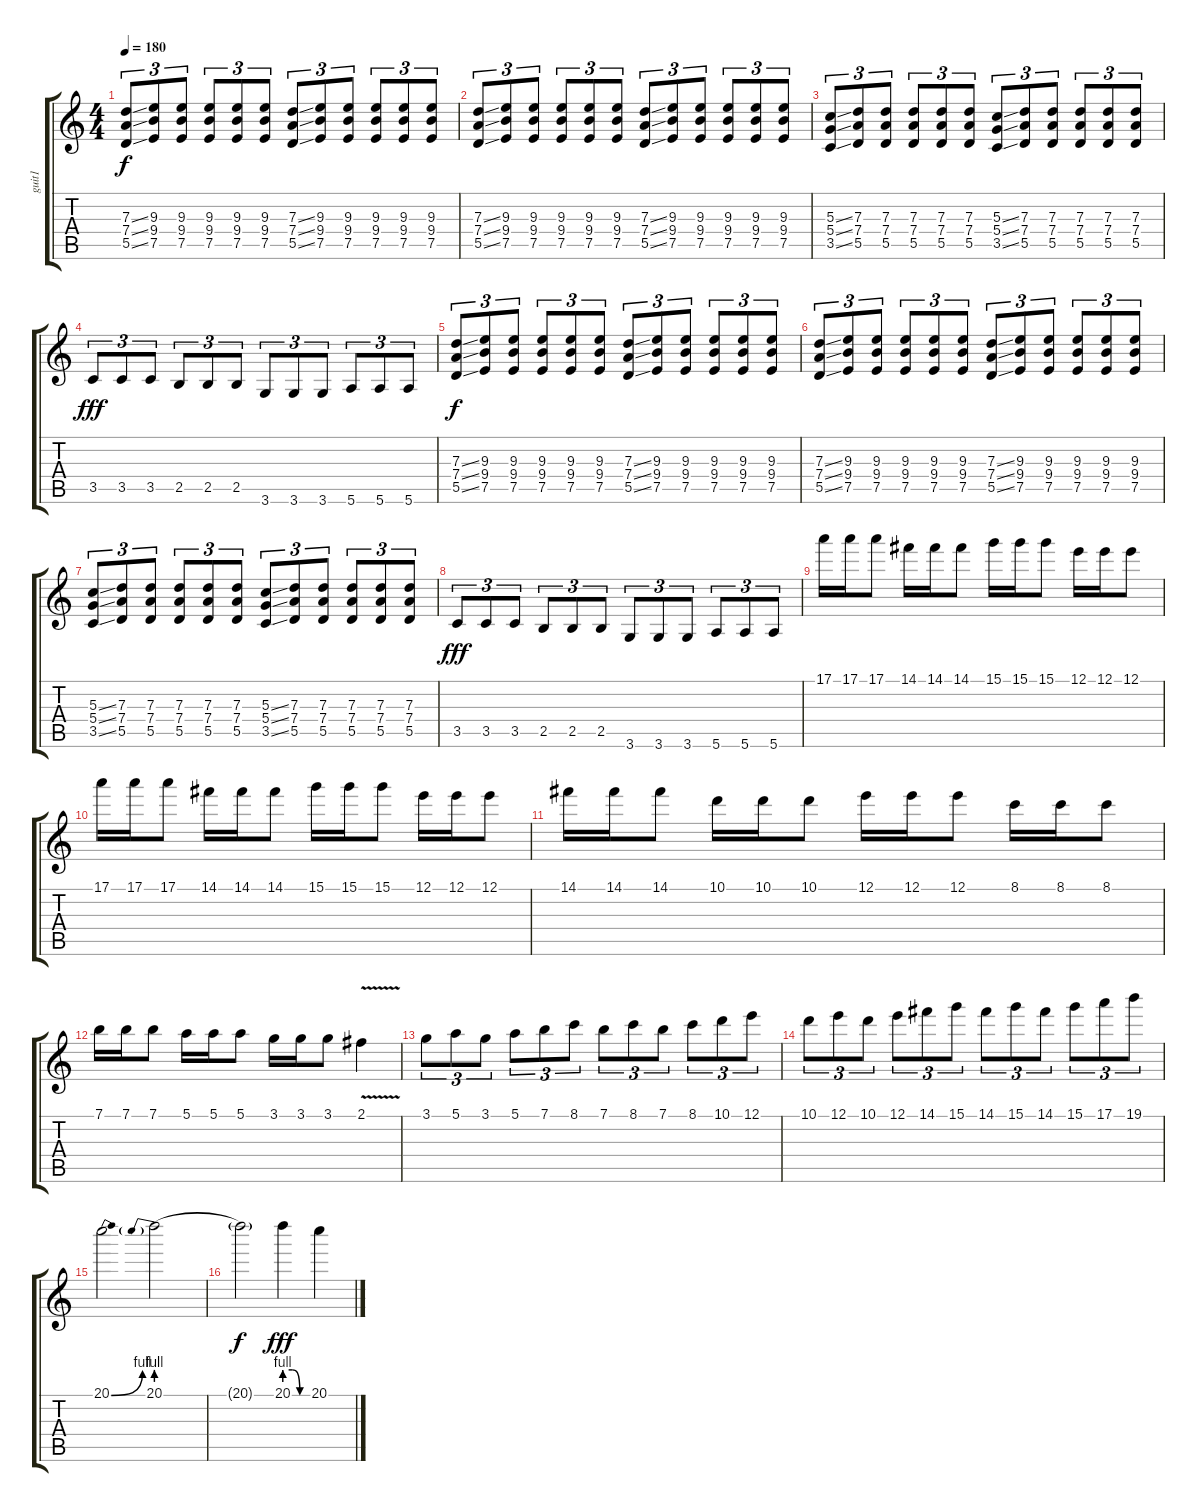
\track ("guit1" "guit1") {instrument overdrivenguitar}
\staff {score tabs}
\tuning (E4 B3 G3 D3 A2 E2) {hide}
\ts (4 4)
\tempo 180
\clef g2
\ks c
(7.3{ss} 7.4{ss} 5.5{ss}).8{tu (3 2) dy f} (9.3 9.4 7.5).8{tu (3 2)} (9.3 9.4 7.5).8{tu (3 2)} (9.3 9.4 7.5).8{tu (3 2)} (9.3 9.4 7.5).8{tu (3 2)} (9.3 9.4 7.5).8{tu (3 2)} (7.3{ss} 7.4{ss} 5.5{ss}).8{tu (3 2)} (9.3 9.4 7.5).8{tu (3 2)} (9.3 9.4 7.5).8{tu (3 2)} (9.3 9.4 7.5).8{tu (3 2)} (9.3 9.4 7.5).8{tu (3 2)} (9.3 9.4 7.5).8{tu (3 2)} |
(7.3{ss} 7.4{ss} 5.5{ss}).8{tu (3 2)} (9.3 9.4 7.5).8{tu (3 2)} (9.3 9.4 7.5).8{tu (3 2)} (9.3 9.4 7.5).8{tu (3 2)} (9.3 9.4 7.5).8{tu (3 2)} (9.3 9.4 7.5).8{tu (3 2)} (7.3{ss} 7.4{ss} 5.5{ss}).8{tu (3 2)} (9.3 9.4 7.5).8{tu (3 2)} (9.3 9.4 7.5).8{tu (3 2)} (9.3 9.4 7.5).8{tu (3 2)} (9.3 9.4 7.5).8{tu (3 2)} (9.3 9.4 7.5).8{tu (3 2)} |
(5.3{ss} 5.4{ss} 3.5{ss}).8{tu (3 2)} (7.3 7.4 5.5).8{tu (3 2)} (7.3 7.4 5.5).8{tu (3 2)} (7.3 7.4 5.5).8{tu (3 2)} (7.3 7.4 5.5).8{tu (3 2)} (7.3 7.4 5.5).8{tu (3 2)} (5.3{ss} 5.4{ss} 3.5{ss}).8{tu (3 2)} (7.3 7.4 5.5).8{tu (3 2)} (7.3 7.4 5.5).8{tu (3 2)} (7.3 7.4 5.5).8{tu (3 2)} (7.3 7.4 5.5).8{tu (3 2)} (7.3 7.4 5.5).8{tu (3 2)} |
3.5.8{tu (3 2) dy fff} 3.5.8{tu (3 2)} 3.5.8{tu (3 2)} 2.5.8{tu (3 2)} 2.5.8{tu (3 2)} 2.5.8{tu (3 2)} 3.6.8{tu (3 2)} 3.6.8{tu (3 2)} 3.6.8{tu (3 2)} 5.6.8{tu (3 2)} 5.6.8{tu (3 2)} 5.6.8{tu (3 2)} |
(7.3{ss} 7.4{ss} 5.5{ss}).8{tu (3 2) dy f} (9.3 9.4 7.5).8{tu (3 2)} (9.3 9.4 7.5).8{tu (3 2)} (9.3 9.4 7.5).8{tu (3 2)} (9.3 9.4 7.5).8{tu (3 2)} (9.3 9.4 7.5).8{tu (3 2)} (7.3{ss} 7.4{ss} 5.5{ss}).8{tu (3 2)} (9.3 9.4 7.5).8{tu (3 2)} (9.3 9.4 7.5).8{tu (3 2)} (9.3 9.4 7.5).8{tu (3 2)} (9.3 9.4 7.5).8{tu (3 2)} (9.3 9.4 7.5).8{tu (3 2)} |
(7.3{ss} 7.4{ss} 5.5{ss}).8{tu (3 2)} (9.3 9.4 7.5).8{tu (3 2)} (9.3 9.4 7.5).8{tu (3 2)} (9.3 9.4 7.5).8{tu (3 2)} (9.3 9.4 7.5).8{tu (3 2)} (9.3 9.4 7.5).8{tu (3 2)} (7.3{ss} 7.4{ss} 5.5{ss}).8{tu (3 2)} (9.3 9.4 7.5).8{tu (3 2)} (9.3 9.4 7.5).8{tu (3 2)} (9.3 9.4 7.5).8{tu (3 2)} (9.3 9.4 7.5).8{tu (3 2)} (9.3 9.4 7.5).8{tu (3 2)} |
(5.3{ss} 5.4{ss} 3.5{ss}).8{tu (3 2)} (7.3 7.4 5.5).8{tu (3 2)} (7.3 7.4 5.5).8{tu (3 2)} (7.3 7.4 5.5).8{tu (3 2)} (7.3 7.4 5.5).8{tu (3 2)} (7.3 7.4 5.5).8{tu (3 2)} (5.3{ss} 5.4{ss} 3.5{ss}).8{tu (3 2)} (7.3 7.4 5.5).8{tu (3 2)} (7.3 7.4 5.5).8{tu (3 2)} (7.3 7.4 5.5).8{tu (3 2)} (7.3 7.4 5.5).8{tu (3 2)} (7.3 7.4 5.5).8{tu (3 2)} |
3.5.8{tu (3 2) dy fff} 3.5.8{tu (3 2)} 3.5.8{tu (3 2)} 2.5.8{tu (3 2)} 2.5.8{tu (3 2)} 2.5.8{tu (3 2)} 3.6.8{tu (3 2)} 3.6.8{tu (3 2)} 3.6.8{tu (3 2)} 5.6.8{tu (3 2)} 5.6.8{tu (3 2)} 5.6.8{tu (3 2)} |
17.1.16 17.1.16 17.1.8 14.1.16 14.1.16 14.1.8 15.1.16 15.1.16 15.1.8 12.1.16 12.1.16 12.1.8 |
17.1.16 17.1.16 17.1.8 14.1.16 14.1.16 14.1.8 15.1.16 15.1.16 15.1.8 12.1.16 12.1.16 12.1.8 |
14.1.16 14.1.16 14.1.8 10.1.16 10.1.16 10.1.8 12.1.16 12.1.16 12.1.8 8.1.16 8.1.16 8.1.8 |
7.1.16 7.1.16 7.1.8 5.1.16 5.1.16 5.1.8 3.1.16 3.1.16 3.1.8 2.1{v}.4 |
3.1.8{tu (3 2)} 5.1.8{tu (3 2)} 3.1.8{tu (3 2)} 5.1.8{tu (3 2)} 7.1.8{tu (3 2)} 8.1.8{tu (3 2)} 7.1.8{tu (3 2)} 8.1.8{tu (3 2)} 7.1.8{tu (3 2)} 8.1.8{tu (3 2)} 10.1.8{tu (3 2)} 12.1.8{tu (3 2)} |
10.1.8{tu (3 2)} 12.1.8{tu (3 2)} 10.1.8{tu (3 2)} 12.1.8{tu (3 2)} 14.1.8{tu (3 2)} 15.1.8{tu (3 2)} 14.1.8{tu (3 2)} 15.1.8{tu (3 2)} 14.1.8{tu (3 2)} 15.1.8{tu (3 2)} 17.1.8{tu (3 2)} 19.1.8{tu (3 2)} |
20.1{be (bend 0 0 60 4)}.2 20.1{be (prebend 0 4 60 4)}.2 |
20.1{t}.2{dy f} 20.1{be (custom 0 4 20 4 40 0 60 0)}.4{dy fff} 20.1.4
